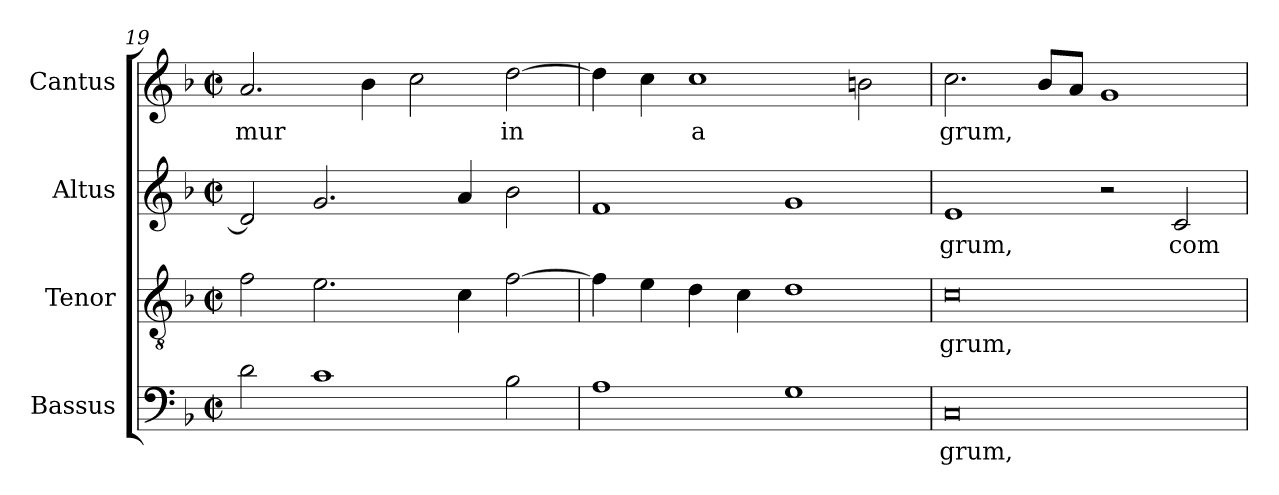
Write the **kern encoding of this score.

**kern	**text	**kern	**text	**kern	**text	**kern	**text
*part4	*part4	*part3	*part3	*part2	*part2	*part1	*part1
*staff4	*staff4	*staff3	*staff3	*staff2	*staff2	*staff1	*staff1
*I"Bassus	*	*I"Tenor	*	*I"Altus	*	*I"Cantus	*
*clefF4	*	*clefGv2	*	*clefG2	*	*clefG2	*
*k[b-]	*	*k[b-]	*	*k[b-]	*	*k[b-]	*
*F:	*	*F:	*	*F:	*	*F:	*
*M2/2	*	*M2/2	*	*M2/2	*	*M2/2	*
*met(c|)	*	*met(c|)	*	*met(c|)	*	*met(c|)	*
=19	=19	=19	=19	=19	=19	=19	=19
!	!LO:LY:b:cj	!	!LO:LY:b:cj	!	!LO:LY:b:cj	!	!LO:LY:b:cj
2d\	.	2f\	.	2d/]	.	2.a/	-mur
!	!LO:LY:b:cj	!	!LO:LY:b:cj	!	!LO:LY:b:cj	!	!
1c	.	2.e\	.	2.g/	.	.	.
!	!	!	!	!	!	!	!LO:LY:b:cj
.	.	.	.	.	.	4b-\	.
!	!	!	!	!	!	!	!LO:LY:b:cj
.	.	.	.	.	.	2cc\	.
!	!	!	!LO:LY:b:cj	!	!LO:LY:b:cj	!	!
.	.	4c\	.	4a/	.	.	.
!	!LO:LY:b:cj	!	!LO:LY:b:cj	!	!LO:LY:b:cj	!	!LO:LY:b:cj
2B-\	.	[>2f\	.	2b-\	.	[>2dd\	in
=20	=20	=20	=20	=20	=20	=20	=20
!	!LO:LY:b:cj	!	!LO:LY:b:cj	!	!LO:LY:b:cj	!	!LO:LY:b:cj
1A	.	4f\]	.	1f	.	4dd\]	.
!	!	!	!LO:LY:b:cj	!	!	!	!LO:LY:b:cj
.	.	4e\	.	.	.	4cc\	.
!	!	!	!LO:LY:b:cj	!	!	!	!LO:LY:b:cj
.	.	4d\	.	.	.	1cc	a-
!	!	!	!LO:LY:b:cj	!	!	!	!
.	.	4c\	.	.	.	.	.
!	!LO:LY:b:cj	!	!LO:LY:b:cj	!	!LO:LY:b:cj	!	!
1G	.	1d	.	1g	.	.	.
!	!	!	!	!	!	!	!LO:LY:b:cj
.	.	.	.	.	.	2b\	--
!!LO:PB:g=z
=21	=21	=21	=21	=21	=21	=21	=21
!	!LO:LY:b:cj	!	!LO:LY:b:cj	!	!LO:LY:b:cj	!	!LO:LY:b:cj
0C	grum,	0c	grum,	1e	grum,	2.cc\	-grum,
!	!	!	!	!	!	!	!LO:LY:b:cj
.	.	.	.	.	.	8b-/L	.
!	!	!	!	!	!	!	!LO:LY:b:cj
.	.	.	.	.	.	8a/J	.
!	!	!	!	!	!	!	!LO:LY:b:cj
.	.	.	.	2r	.	1g	.
!	!	!	!	!	!LO:LY:b:cj	!	!
.	.	.	.	2c/	com	.	.
=	=	=	=	=	=	=	=
*-	*-	*-	*-	*-	*-	*-	*-
